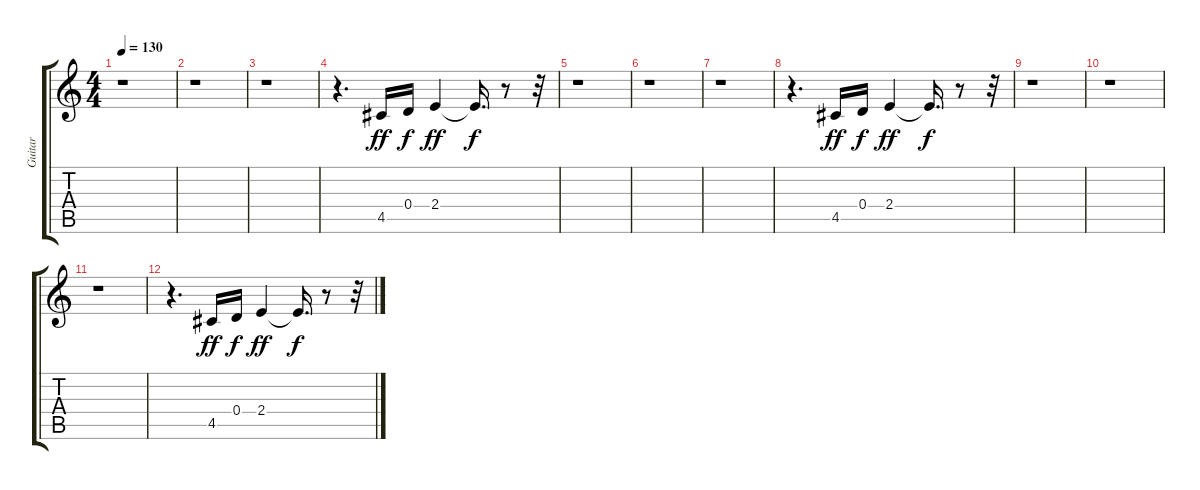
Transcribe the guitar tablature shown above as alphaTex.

\track ("Guitar" "Guitar") {instrument electricguitarmuted}
\staff {score tabs}
\tuning (E4 B3 G3 D3 A2 E2) {hide}
\ts (4 4)
\tempo 130
\clef g2
\ks c
r.1{dy f} |
r.1 |
r.1 |
r.4{d} 4.5.16{dy ff} 0.4.16{dy f} 2.4.4{dy ff} 2.4{t}.16{d dy f} r.8 r.32 |
r.1 |
r.1 |
r.1 |
r.4{d} 4.5.16{dy ff} 0.4.16{dy f} 2.4.4{dy ff} 2.4{t}.16{d dy f} r.8 r.32 |
r.1 |
r.1 |
r.1 |
r.4{d} 4.5.16{dy ff} 0.4.16{dy f} 2.4.4{dy ff} 2.4{t}.16{d dy f} r.8 r.32
